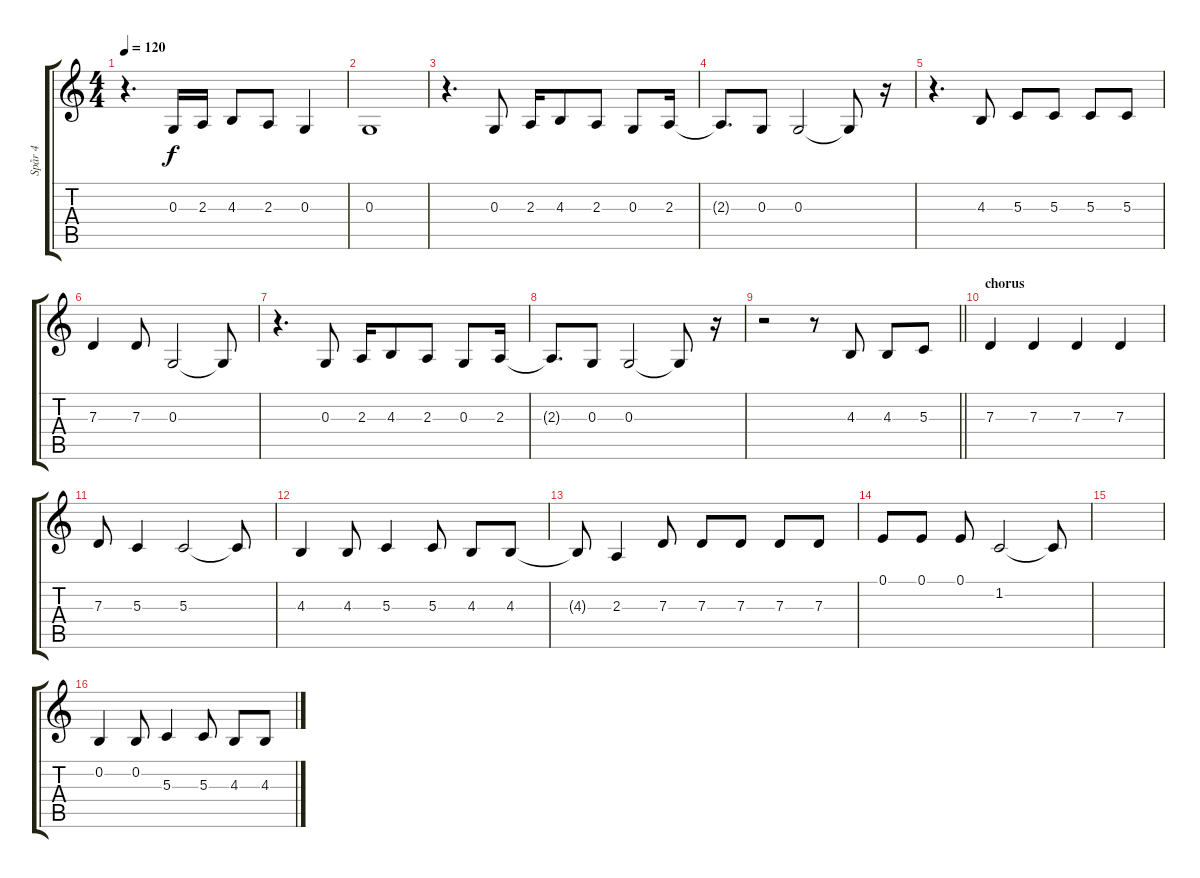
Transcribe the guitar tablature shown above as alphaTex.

\track ("Spår 4" "Spår 4") {instrument lead6voice}
\staff {score tabs}
\tuning (E4 B3 G3 D3 A2 E2) {hide}
\ts (4 4)
\tempo 120
\clef g2
\ks c
r.4{d dy f} 0.3.16 2.3.16 4.3.8 2.3.8 0.3.4 |
0.3.1 |
r.4{d} 0.3.8 2.3.16 4.3.8 2.3.8 0.3.8 2.3.16 |
2.3{t}.8{d} 0.3.8 0.3.2 0.3{t}.8 r.16 |
r.4{d} 4.3.8 5.3.8 5.3.8 5.3.8 5.3.8 |
7.3.4 7.3.8 0.3.2 0.3{t}.8 |
r.4{d} 0.3.8 2.3.16 4.3.8 2.3.8 0.3.8 2.3.16 |
2.3{t}.8{d} 0.3.8 0.3.2 0.3{t}.8 r.16 |
\barLineRight lightlight
r.2 r.8 4.3.8 4.3.8 5.3.8 |
\section ("" "chorus")
7.3.4 7.3.4 7.3.4 7.3.4 |
7.3.8 5.3.4 5.3.2 5.3{t}.8 |
4.3.4 4.3.8 5.3.4 5.3.8 4.3.8 4.3.8 |
4.3{t}.8 2.3.4 7.3.8 7.3.8 7.3.8 7.3.8 7.3.8 |
0.1.8 0.1.8 0.1.8 1.2.2 1.2{t}.8 |
|
0.2.4 0.2.8 5.3.4 5.3.8 4.3.8 4.3.8
